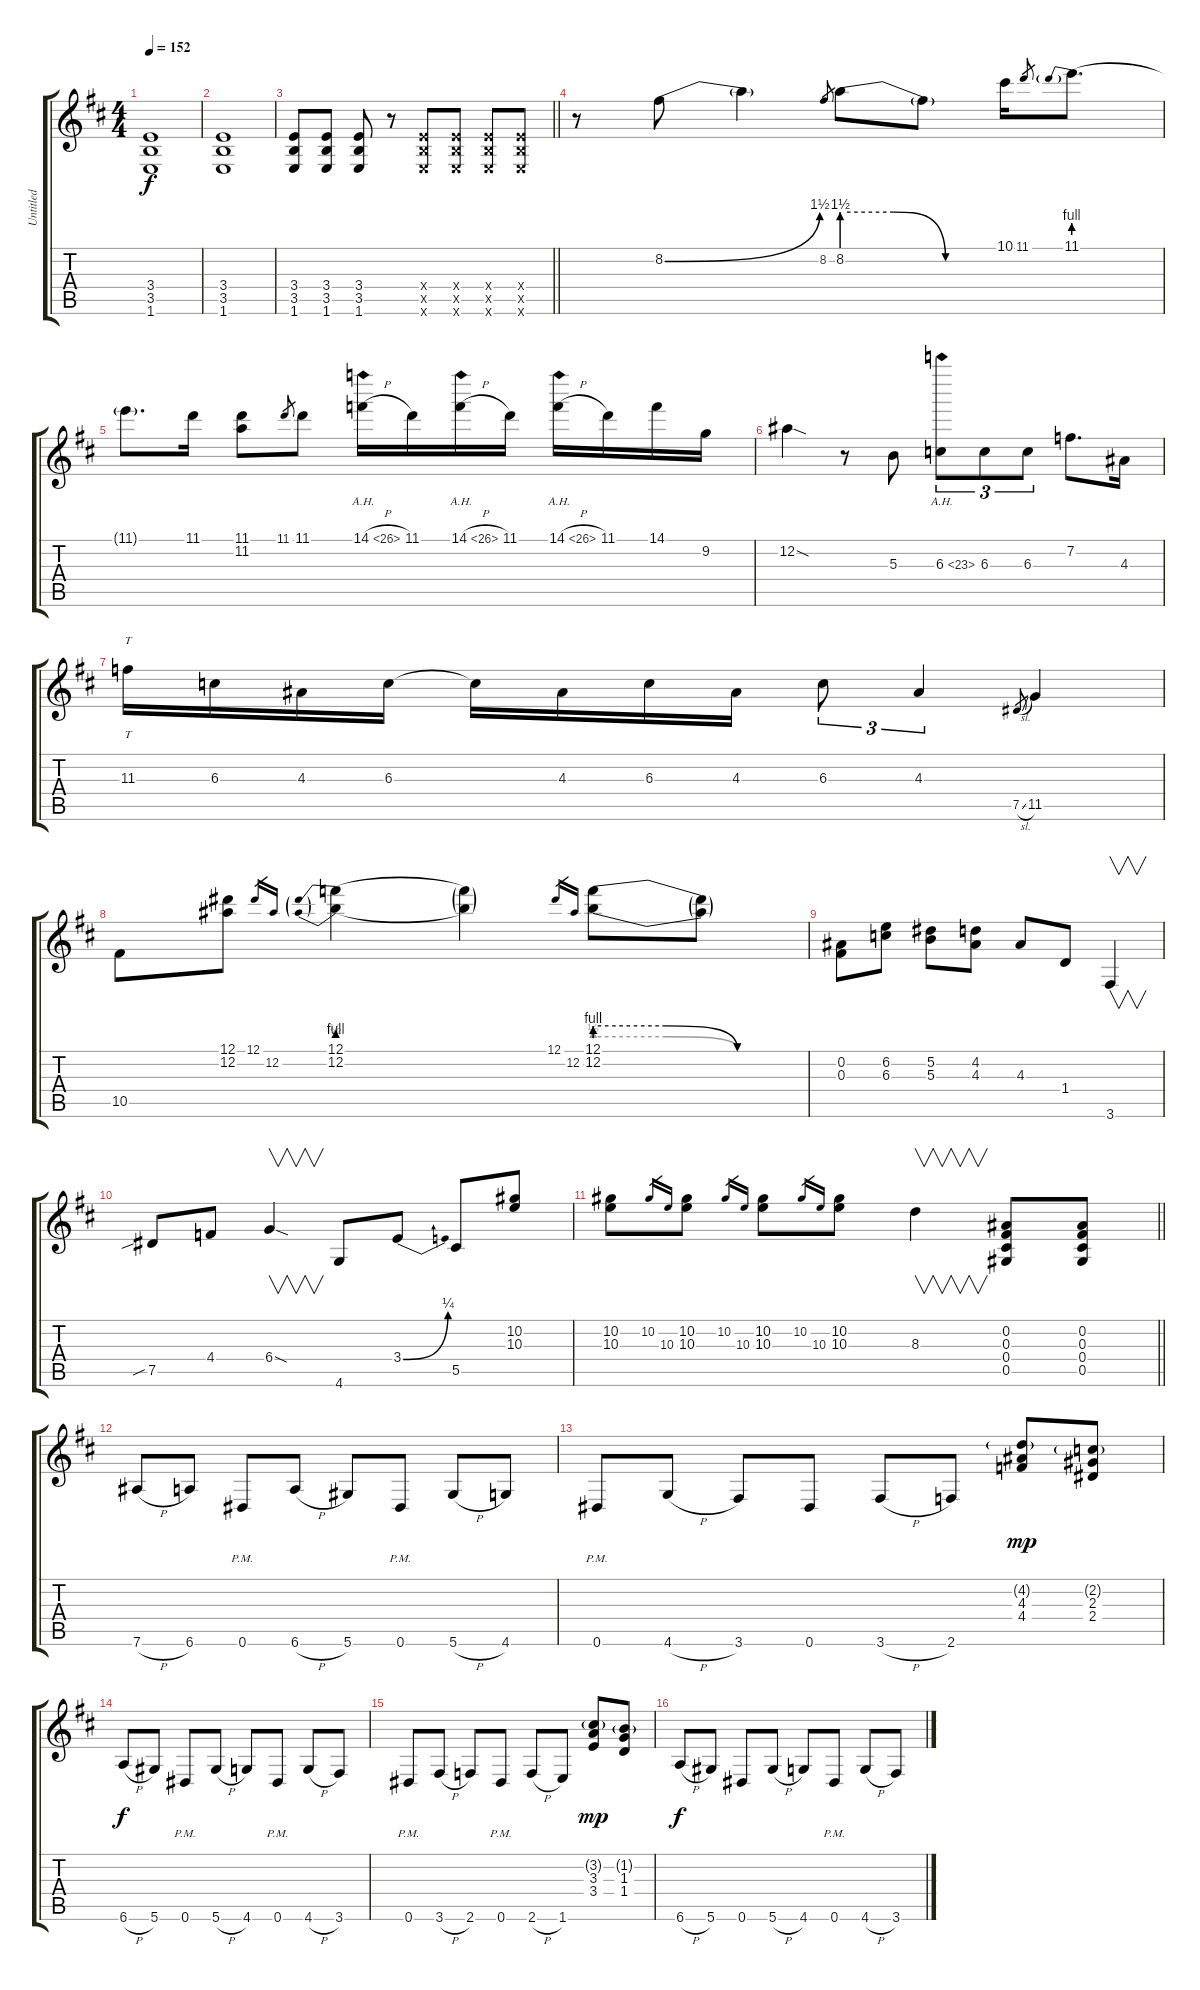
\track ("Untitled" "Untitled") {instrument distortionguitar}
\staff {score tabs}
\tuning (Eb4 Bb3 Gb3 Db3 Ab2 Eb2) {hide}
\ts (4 4)
\tempo 152
\clef g2
\ks d
(3.4{t} 3.5{t} 1.6{t}).1{dy f} |
(3.4 3.5 1.6).1 |
\barLineRight lightlight
(3.4 3.5 1.6).8 (3.4 3.5 1.6).8 (3.4 3.5 1.6).8 r.8 (3.4{x} 3.5{x} 1.6{x}).8 (3.4{x} 3.5{x} 1.6{x}).8 (3.4{x} 3.5{x} 1.6{x}).8 (3.4{x} 3.5{x} 1.6{x}).8 |
r.8 8.2{be (bend 0 0 60 6)}.8 8.2{t}.4 8.2.8{gr} 8.2{be (custom 0 6 20 6 40 0 60 0)}.8 8.2{t}.8 10.1.16 11.1.8{gr} 11.1{be (prebend 0 4 60 4)}.8{d} |
11.1{t}.8{d} 11.1.16 (11.1 11.2).8 11.1.8{gr} 11.1.8 14.1{ah 12 h}.16 11.1.16 14.1{ah 12 h}.16 11.1.16 14.1{ah 12 h}.16 11.1.16 14.1.16 9.2.16 |
12.2{sod}.4 r.8 5.3.8 6.3{ah 17}.8{tu (3 2)} 6.3.8{tu (3 2)} 6.3.8{tu (3 2)} 7.2.8{d} 4.3.16 |
11.3.16{tt} 6.3.16 4.3.16 6.3.16 6.3{t}.16 4.3.16 6.3.16 4.3.16 6.3.8{tu (3 2)} 4.3.4{tu (3 2)} 7.5{sl}.8{gr} 11.5.4 |
10.5.8 (12.1 12.2).8 12.1.16{gr} 12.2.16{gr} (12.1{be (prebend 0 4 60 4)} 12.2{be (prebend 0 2 60 2)}).4 (12.1{t} 12.2{t}).4 12.1.16{gr} 12.2.16{gr} (12.1{be (custom 0 4 20 4 40 0 60 0)} 12.2{be (custom 0 2 20 2 40 0 60 0)}).8 (12.1{t} 12.2{t}).8 |
(0.2 0.3).8 (6.2 6.3).8 (5.2 5.3).8 (4.2 4.3).8 4.3.8 1.4.8 3.6.4{v} |
7.5{sib}.8 4.4.8 6.4{sod}.4{v} 4.6.8 3.4{be (bend 0 0 60 1)}.8 5.5.8 (10.2 10.3).8 |
\barLineRight lightlight
(10.2 10.3).8 10.2.16{gr} 10.3.16{gr} (10.2 10.3).8 10.2.16{gr} 10.3.16{gr} (10.2 10.3).8 10.2.16{gr} 10.3.16{gr} (10.2 10.3).8 8.3.4{v} (0.2 0.3 0.4 0.5).8 (0.2 0.3 0.4 0.5).8 |
7.6{h}.8 6.6.8 0.6{pm}.8 6.6{h}.8 5.6.8 0.6{pm}.8 5.6{h}.8 4.6.8 |
0.6{pm}.8 4.6{h}.8 3.6.8 0.6.8 3.6{h}.8 2.6.8 (4.2{g} 4.3 4.4).8{dy mp} (2.2{g} 2.3 2.4).8 |
6.6{h}.8{dy f} 5.6.8 0.6{pm}.8 5.6{h}.8 4.6.8 0.6{pm}.8 4.6{h}.8 3.6.8 |
0.6{pm}.8 3.6{h}.8 2.6.8 0.6{pm}.8 2.6{h}.8 1.6.8 (3.2{g} 3.3 3.4).8{dy mp} (1.2{g} 1.3 1.4).8 |
6.6{h}.8{dy f} 5.6.8 0.6.8 5.6{h}.8 4.6.8 0.6{pm}.8 4.6{h}.8 3.6.8
